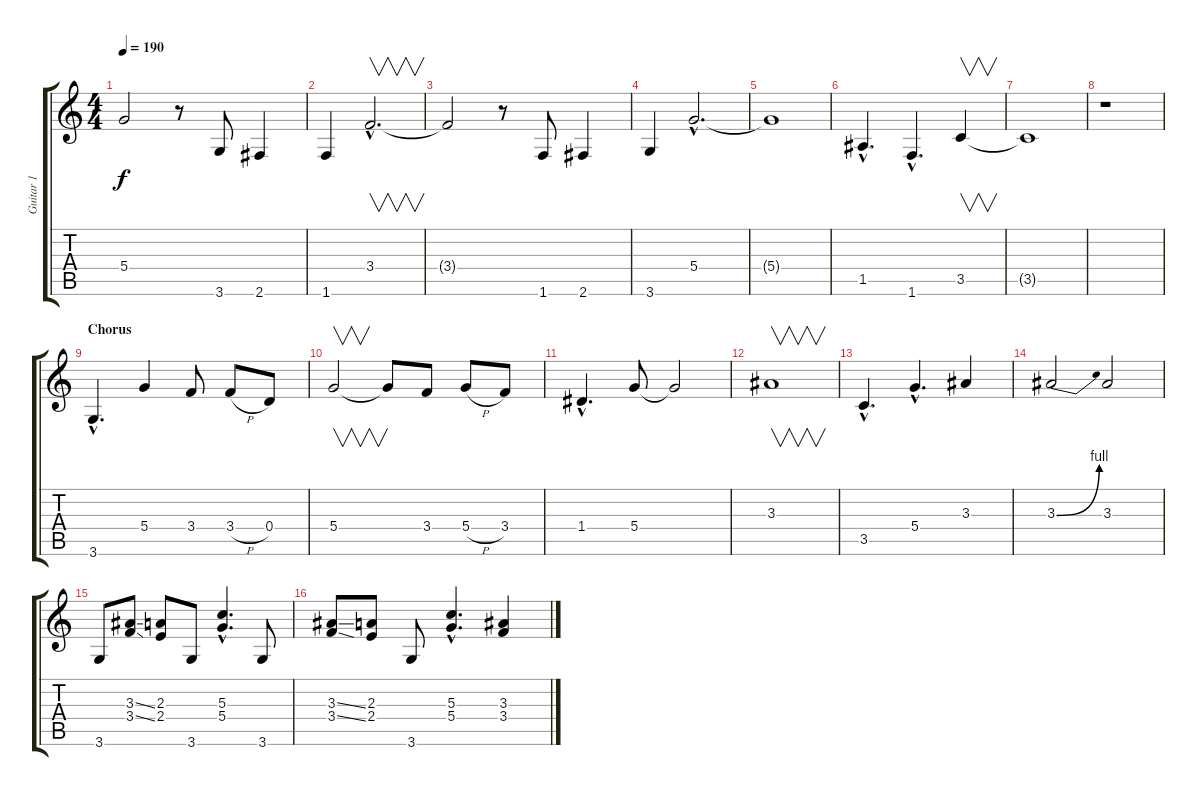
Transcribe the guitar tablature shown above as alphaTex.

\track ("Guitar 1" "Guitar 1") {instrument overdrivenguitar}
\staff {score tabs}
\tuning (E4 B3 G3 D3 A2 E2) {hide}
\ts (4 4)
\tempo 190
\clef g2
\ks c
5.4{t}.2{dy f} r.8 3.6.8 2.6.4 |
1.6.4 3.4{hac}.2{v d} |
3.4{t}.2 r.8 1.6.8 2.6.4 |
3.6.4 5.4{hac}.2{d} |
5.4{t}.1 |
1.5{hac}.4{d} 1.6{hac}.4{d} 3.5.4{v} |
3.5{t}.1 |
r.1 |
\section ("" "Chorus")
3.6{hac}.4{d} 5.4.4 3.4.8 3.4{h}.8 0.4.8 |
5.4.2{v} 5.4{t}.8 3.4.8 5.4{h}.8 3.4.8 |
1.4{hac}.4{d} 5.4.8 5.4{t}.2 |
3.3.1{v} |
3.5{hac}.4{d} 5.4{hac}.4{d} 3.3.4 |
3.3{be (bend 0 0 60 4)}.2 3.3.2 |
3.6.8 (3.3{ss} 3.4{ss}).8 (2.3 2.4).8 3.6.8 (5.3{hac} 5.4{hac}).4{d} 3.6.8 |
(3.3{ss} 3.4{ss}).8 (2.3 2.4).8 3.6.8 (5.3{hac} 5.4{hac}).4{d} (3.3 3.4).4
